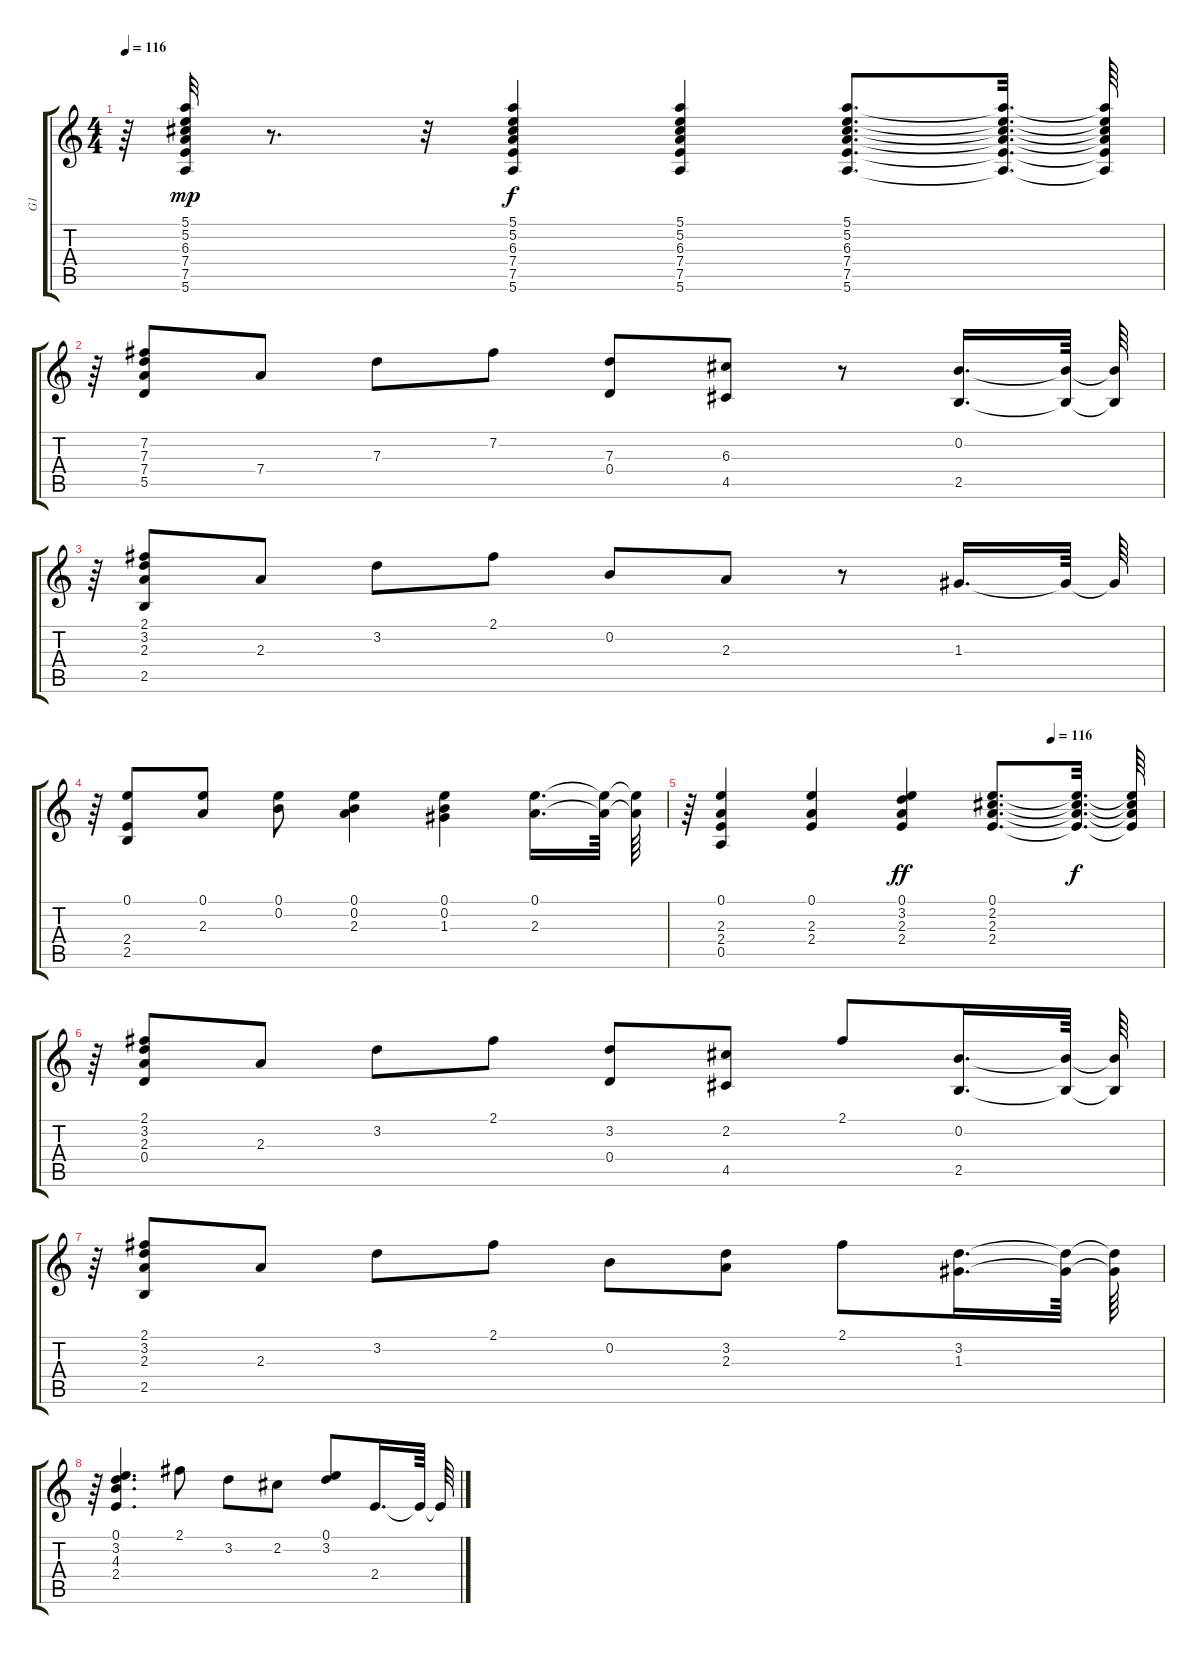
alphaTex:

\track ("G1" "G1") {instrument acousticguitarsteel}
\staff {score tabs}
\tuning (E4 B3 G3 D3 A2 E2) {hide}
\ts (4 4)
\tempo 116
\clef g2
\ks c
r.64{dy p} (5.1 5.2 6.3 7.4 7.5 5.6).32{dy mp} r.8{d} r.32 (5.1 5.2 6.3 7.4 7.5 5.6).4{dy f} (5.1 5.2 6.3 7.4 7.5 5.6).4 (5.1 5.2 6.3 7.4 7.5 5.6).8{d} (5.1{t} 5.2{t} 6.3{t} 7.4{t} 7.5{t} 5.6{t}).32{d} (5.1{t} 5.2{t} 6.3{t} 7.4{t} 7.5{t} 5.6{t}).64 |
r.64 (7.2 7.3 7.4 5.5).8 7.4.8 7.3.8 7.2.8 (7.3 0.4).8 (6.3 4.5).8 r.8 (0.2 2.5).16{d} (0.2{t} 2.5{t}).64 (0.2{t} 2.5{t}).64 |
r.64 (2.1 3.2 2.3 2.5).8 2.3.8 3.2.8 2.1.8 0.2.8 2.3.8 r.8 1.3.16{d} 1.3{t}.64 1.3{t}.64 |
r.64 (0.1 2.4 2.5).8 (0.1 2.3).8 (0.1 0.2).8 (0.1 0.2 2.3).4 (0.1 0.2 1.3).4 (0.1 2.3).16{d} (0.1{t} 2.3{t}).64 (0.1{t} 2.3{t}).64 |
\tempo (116 0.765625)
r.64 (0.1 2.3 2.4 0.5).4 (0.1 2.3 2.4).4 (0.1 3.2 2.3 2.4).4{dy ff} (0.1 2.2 2.3 2.4).8{d} (0.1{t} 2.2{t} 2.3{t} 2.4{t}).32{d dy f} (0.1{t} 2.2{t} 2.3{t} 2.4{t}).64 |
r.64 (2.1 3.2 2.3 0.4).8 2.3.8 3.2.8 2.1.8 (3.2 0.4).8 (2.2 4.5).8 2.1.8 (0.2 2.5).16{d} (0.2{t} 2.5{t}).64 (0.2{t} 2.5{t}).64 |
r.64 (2.1 3.2 2.3 2.5).8 2.3.8 3.2.8 2.1.8 0.2.8 (3.2 2.3).8 2.1.8 (3.2 1.3).16{d} (3.2{t} 1.3{t}).64 (3.2{t} 1.3{t}).64 |
r.64 (0.1 3.2 4.3 2.4).4{d} 2.1.8 3.2.8 2.2.8 (0.1 3.2).8 2.4.16{d} 2.4{t}.64 2.4{t}.64
